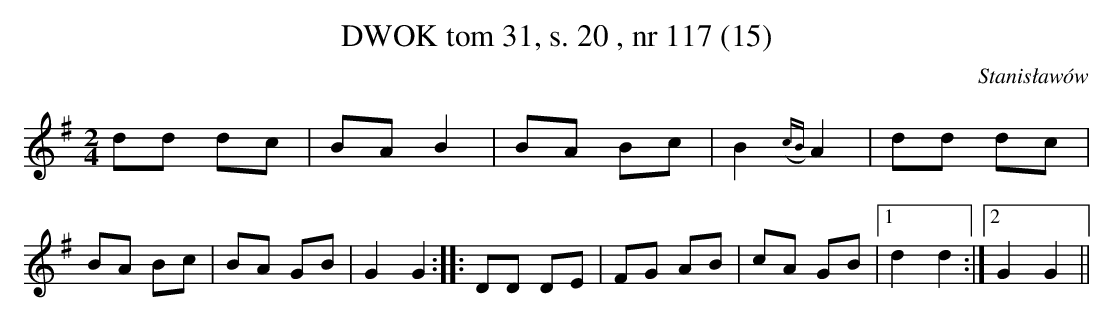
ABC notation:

X:1
T: DWOK tom 31, s. 20 , nr 117 (15)
O: Stanisławów
L:1/16
M:2/4
K:G
d2d2 d2c2|B2A2B4|B2A2 B2c2|B4 {(cB)}A4|d2d2 d2c2|
B2A2 B2c2|B2A2 G2B2|G4G4:: D2D2 D2E2|F2G2 A2B2|c2A2 G2B2|[1d4d4:|[2G4G4||
